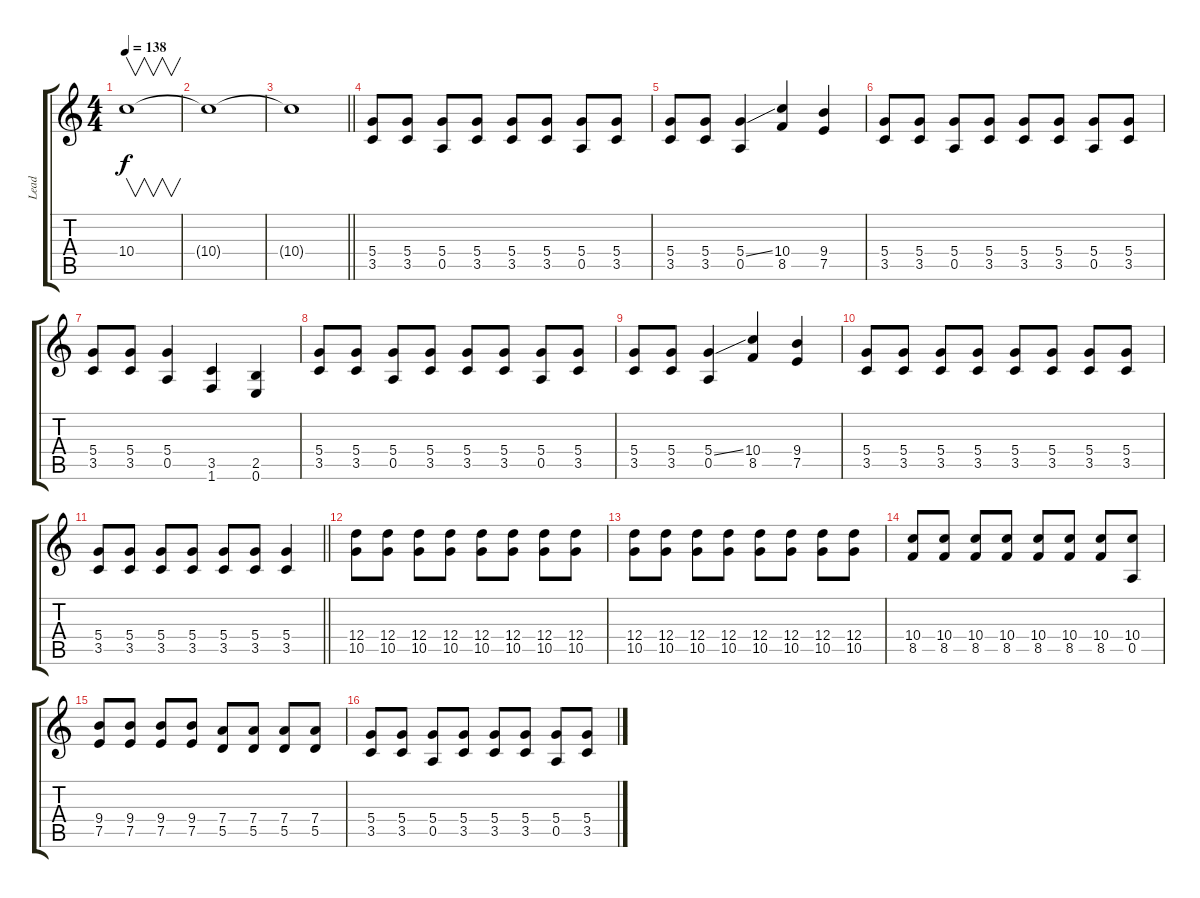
\track ("Lead" "Lead") {instrument distortionguitar}
\staff {score tabs}
\tuning (E4 B3 G3 D3 A2 E2) {hide}
\ts (4 4)
\tempo 138
\clef g2
\ks c
10.4{t}.1{v dy f} |
10.4{t}.1 |
\barLineRight lightlight
10.4{t}.1 |
(5.4 3.5).8 (5.4 3.5).8 (5.4 0.5).8 (5.4 3.5).8 (5.4 3.5).8 (5.4 3.5).8 (5.4 0.5).8 (5.4 3.5).8 |
(5.4 3.5).8 (5.4 3.5).8 (5.4{ss} 0.5).4 (10.4 8.5).4 (9.4 7.5).4 |
(5.4 3.5).8 (5.4 3.5).8 (5.4 0.5).8 (5.4 3.5).8 (5.4 3.5).8 (5.4 3.5).8 (5.4 0.5).8 (5.4 3.5).8 |
(5.4 3.5).8 (5.4 3.5).8 (5.4 0.5).4 (3.5 1.6).4 (2.5 0.6).4 |
(5.4 3.5).8 (5.4 3.5).8 (5.4 0.5).8 (5.4 3.5).8 (5.4 3.5).8 (5.4 3.5).8 (5.4 0.5).8 (5.4 3.5).8 |
(5.4 3.5).8 (5.4 3.5).8 (5.4{ss} 0.5).4 (10.4 8.5).4 (9.4 7.5).4 |
(5.4 3.5).8 (5.4 3.5).8 (5.4 3.5).8 (5.4 3.5).8 (5.4 3.5).8 (5.4 3.5).8 (5.4 3.5).8 (5.4 3.5).8 |
\barLineRight lightlight
(5.4 3.5).8 (5.4 3.5).8 (5.4 3.5).8 (5.4 3.5).8 (5.4 3.5).8 (5.4 3.5).8 (5.4 3.5).4 |
(12.4 10.5).8 (12.4 10.5).8 (12.4 10.5).8 (12.4 10.5).8 (12.4 10.5).8 (12.4 10.5).8 (12.4 10.5).8 (12.4 10.5).8 |
(12.4 10.5).8 (12.4 10.5).8 (12.4 10.5).8 (12.4 10.5).8 (12.4 10.5).8 (12.4 10.5).8 (12.4 10.5).8 (12.4 10.5).8 |
(10.4 8.5).8 (10.4 8.5).8 (10.4 8.5).8 (10.4 8.5).8 (10.4 8.5).8 (10.4 8.5).8 (10.4 8.5).8 (10.4 0.5).8 |
(9.4 7.5).8 (9.4 7.5).8 (9.4 7.5).8 (9.4 7.5).8 (7.4 5.5).8 (7.4 5.5).8 (7.4 5.5).8 (7.4 5.5).8 |
(5.4 3.5).8 (5.4 3.5).8 (5.4 0.5).8 (5.4 3.5).8 (5.4 3.5).8 (5.4 3.5).8 (5.4 0.5).8 (5.4 3.5).8
